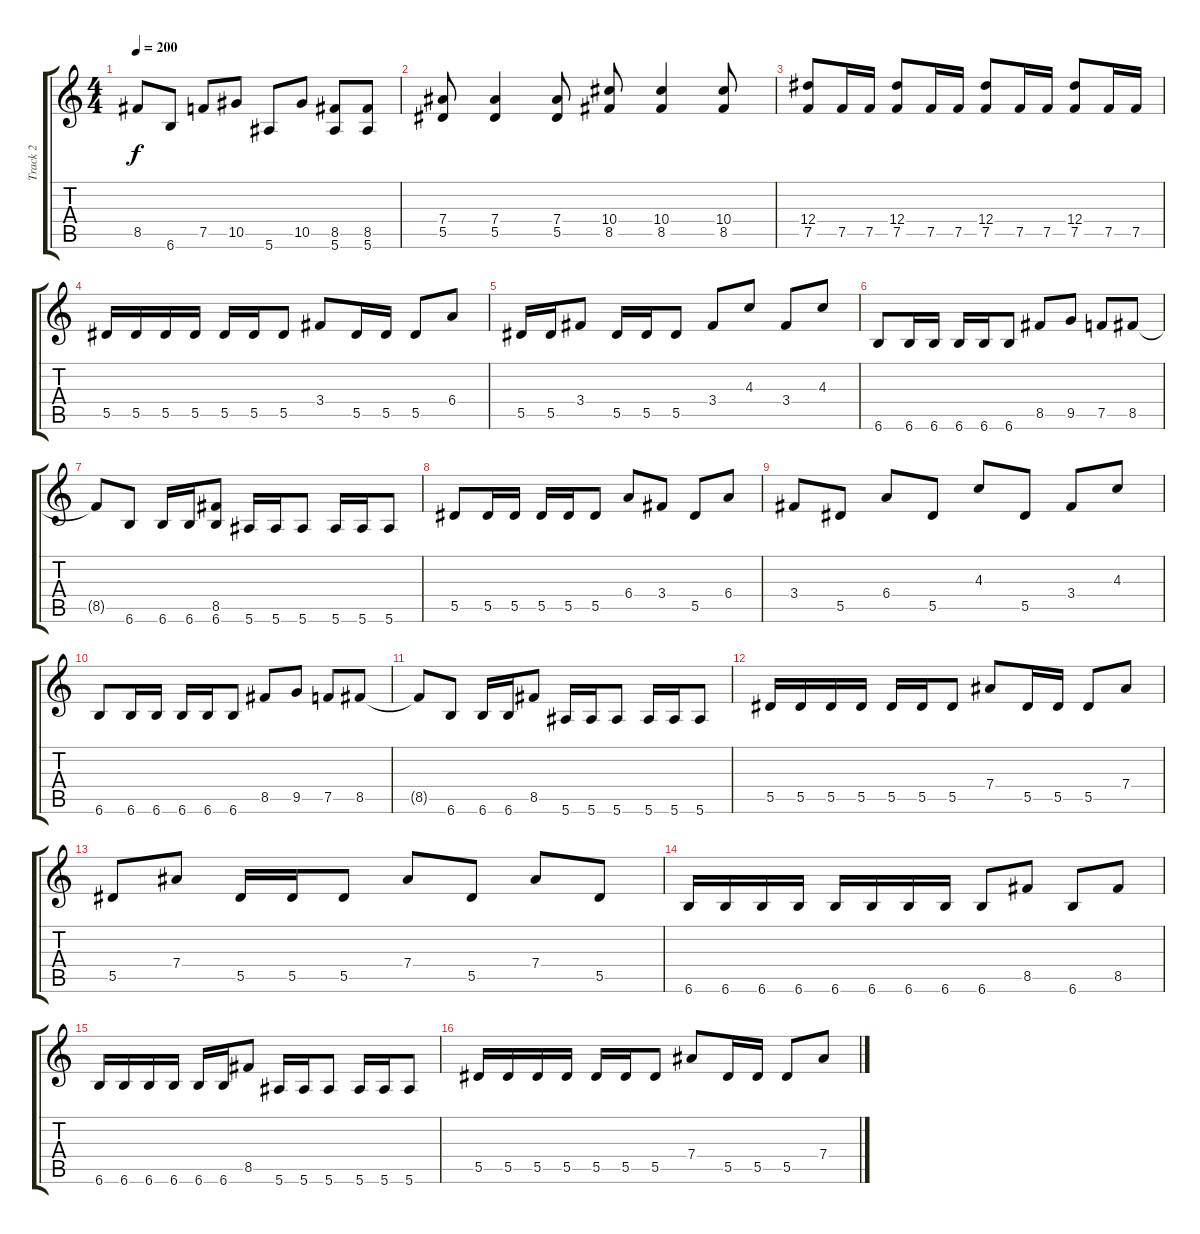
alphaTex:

\track ("Track 2" "Track 2") {instrument distortionguitar}
\staff {score tabs}
\tuning (F4 C4 Ab3 Eb3 Bb2 F2) {hide}
\ts (4 4)
\tempo 200
\clef g2
\ks c
8.5.8{dy f} 6.6.8 7.5.8 10.5.8 5.6.8 10.5.8 (8.5 5.6).8 (8.5 5.6).8 |
(7.4 5.5).8 (7.4 5.5).4 (7.4 5.5).8 (10.4 8.5).8 (10.4 8.5).4 (10.4 8.5).8 |
(12.4 7.5).8 7.5.16 7.5.16 (12.4 7.5).8 7.5.16 7.5.16 (12.4 7.5).8 7.5.16 7.5.16 (12.4 7.5).8 7.5.16 7.5.16 |
5.5.16 5.5.16 5.5.16 5.5.16 5.5.16 5.5.16 5.5.8 3.4.8 5.5.16 5.5.16 5.5.8 6.4.8 |
5.5.16 5.5.16 3.4.8 5.5.16 5.5.16 5.5.8 3.4.8 4.3.8 3.4.8 4.3.8 |
6.6.8 6.6.16 6.6.16 6.6.16 6.6.16 6.6.8 8.5.8 9.5.8 7.5.8 8.5.8 |
8.5{t}.8 6.6.8 6.6.16 6.6.16 (8.5 6.6).8 5.6.16 5.6.16 5.6.8 5.6.16 5.6.16 5.6.8 |
5.5.8 5.5.16 5.5.16 5.5.16 5.5.16 5.5.8 6.4.8 3.4.8 5.5.8 6.4.8 |
3.4.8 5.5.8 6.4.8 5.5.8 4.3.8 5.5.8 3.4.8 4.3.8 |
6.6.8 6.6.16 6.6.16 6.6.16 6.6.16 6.6.8 8.5.8 9.5.8 7.5.8 8.5.8 |
8.5{t}.8 6.6.8 6.6.16 6.6.16 8.5.8 5.6.16 5.6.16 5.6.8 5.6.16 5.6.16 5.6.8 |
5.5.16 5.5.16 5.5.16 5.5.16 5.5.16 5.5.16 5.5.8 7.4.8 5.5.16 5.5.16 5.5.8 7.4.8 |
5.5.8 7.4.8 5.5.16 5.5.16 5.5.8 7.4.8 5.5.8 7.4.8 5.5.8 |
6.6.16 6.6.16 6.6.16 6.6.16 6.6.16 6.6.16 6.6.16 6.6.16 6.6.8 8.5.8 6.6.8 8.5.8 |
6.6.16 6.6.16 6.6.16 6.6.16 6.6.16 6.6.16 8.5.8 5.6.16 5.6.16 5.6.8 5.6.16 5.6.16 5.6.8 |
5.5.16 5.5.16 5.5.16 5.5.16 5.5.16 5.5.16 5.5.8 7.4.8 5.5.16 5.5.16 5.5.8 7.4.8
